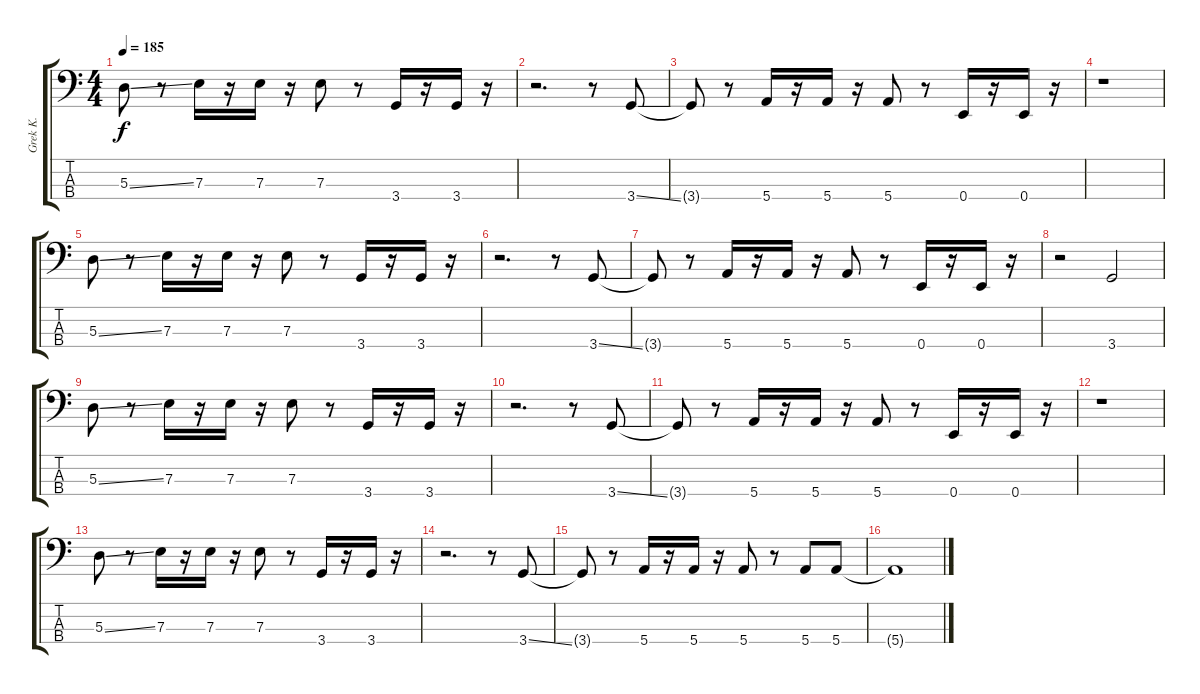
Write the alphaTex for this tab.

\track ("Grek K." "Grek K.") {instrument electricbasspick}
\staff {score tabs}
\tuning (G2 D2 A1 E1) {hide}
\ts (4 4)
\tempo 185
\clef f4
\ks c
5.3{ss}.8{dy f} r.8 7.3.16 r.16 7.3.16 r.16 7.3.8 r.8 3.4.16 r.16 3.4.16 r.16 |
r.2{d} r.8 3.4{ss}.8 |
3.4{t}.8 r.8 5.4.16 r.16 5.4.16 r.16 5.4.8 r.8 0.4.16 r.16 0.4.16 r.16 |
r.1 |
5.3{ss}.8 r.8 7.3.16 r.16 7.3.16 r.16 7.3.8 r.8 3.4.16 r.16 3.4.16 r.16 |
r.2{d} r.8 3.4{ss}.8 |
3.4{t}.8 r.8 5.4.16 r.16 5.4.16 r.16 5.4.8 r.8 0.4.16 r.16 0.4.16 r.16 |
r.2 3.4.2 |
5.3{ss}.8 r.8 7.3.16 r.16 7.3.16 r.16 7.3.8 r.8 3.4.16 r.16 3.4.16 r.16 |
r.2{d} r.8 3.4{ss}.8 |
3.4{t}.8 r.8 5.4.16 r.16 5.4.16 r.16 5.4.8 r.8 0.4.16 r.16 0.4.16 r.16 |
r.1 |
5.3{ss}.8 r.8 7.3.16 r.16 7.3.16 r.16 7.3.8 r.8 3.4.16 r.16 3.4.16 r.16 |
r.2{d} r.8 3.4{ss}.8 |
3.4{t}.8 r.8 5.4.16 r.16 5.4.16 r.16 5.4.8 r.8 5.4.8 5.4.8 |
5.4{t}.1
